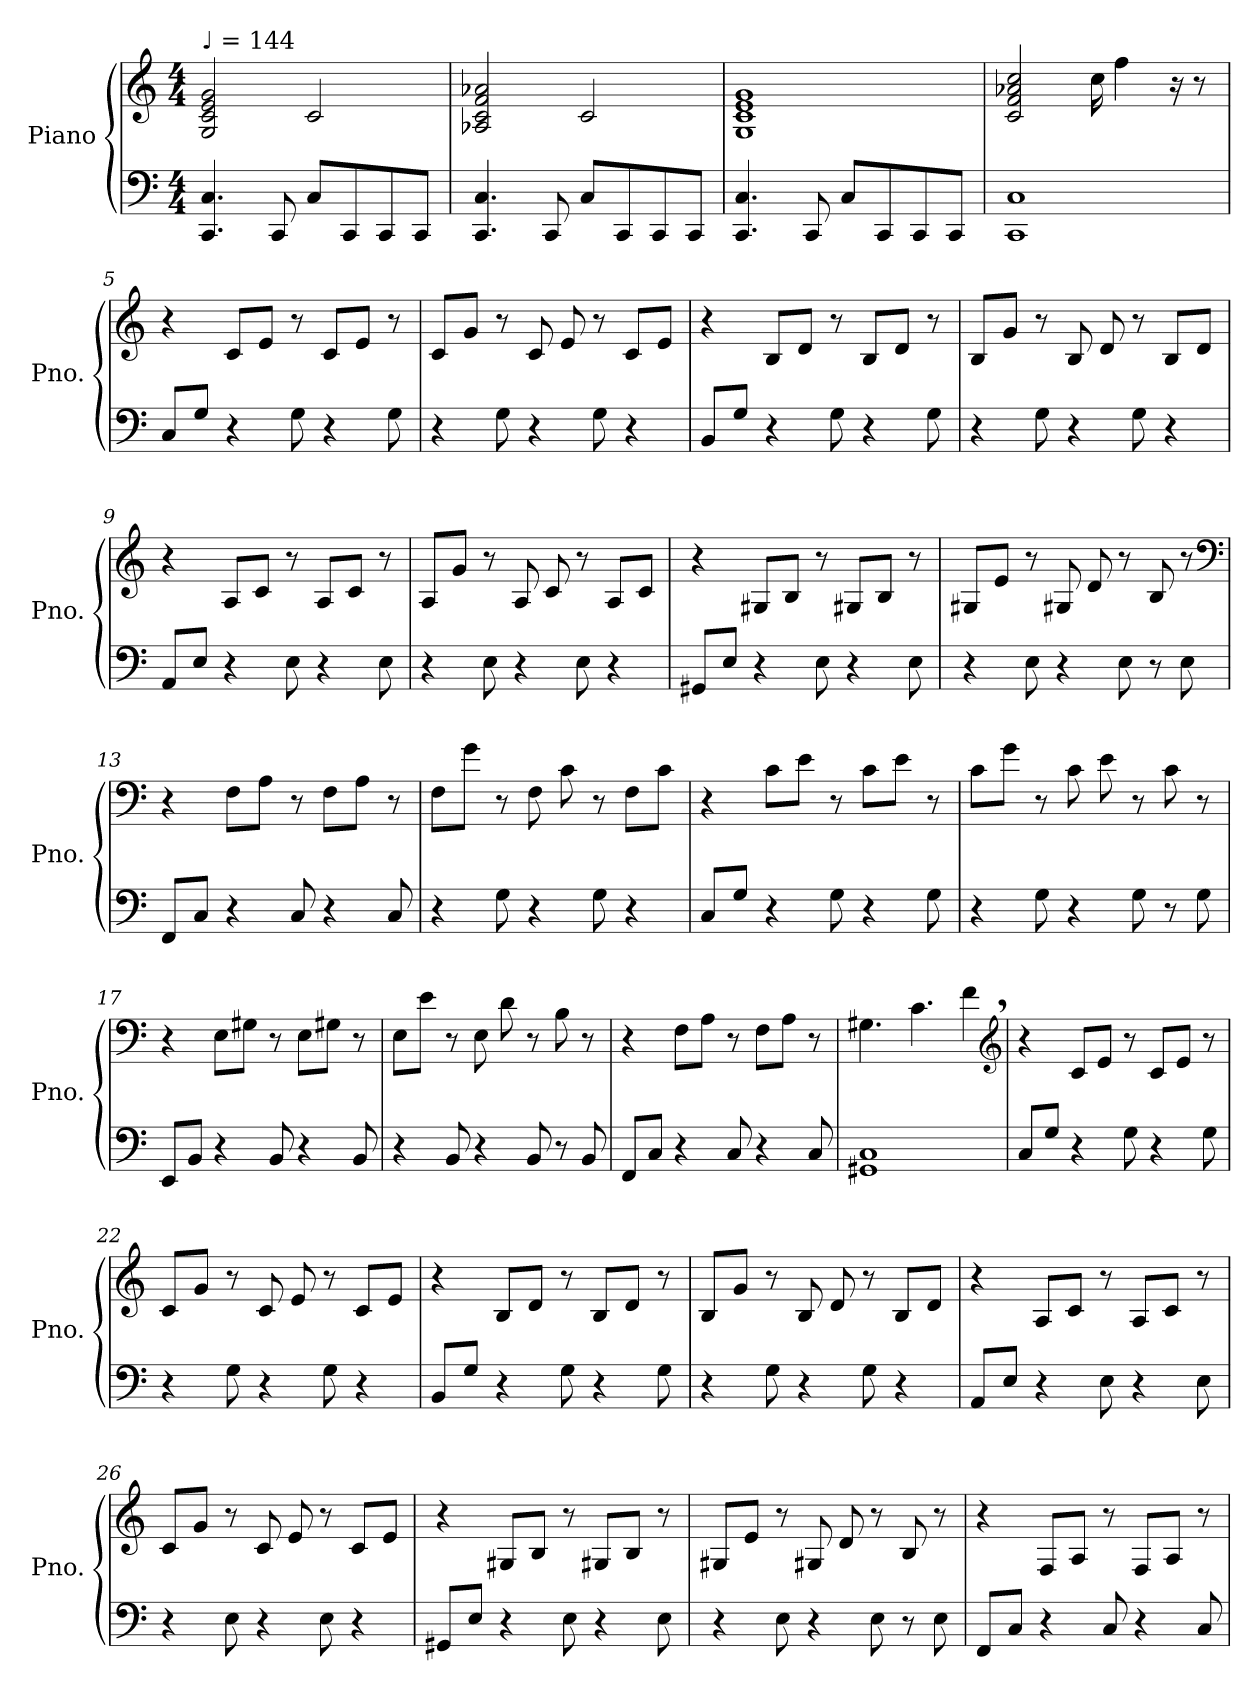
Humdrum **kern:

**kern	**kern
*part1	*part1
*staff2	*staff1
*I"Piano	*
*I'Pno.	*
*clefF4	*clefG2
*k[]	*k[]
*C:	*C:
*M4/4	*M4/4
=1	=1
!	!LO:TX:a:t=♩  = 144
4.CC/ 4.C/	2G/ 2c/ 2e/ 2g/
8CC/	.
8C/L	2c/
8CC/	.
8CC/	.
8CC/J	.
=2	=2
4.CC/ 4.C/	2A-X/ 2c/ 2f/ 2a-X/
8CC/	.
8C/L	2c/
8CC/	.
8CC/	.
8CC/J	.
=3	=3
4.CC/ 4.C/	1G 1c 1e 1g
8CC/	.
8C/L	.
8CC/	.
8CC/	.
8CC/J	.
=4	=4
1CC 1C	2c/ 2f/ 2a-X/ 2cc/
.	16cc\
.	4ff\
.	16r
.	8r
=5	=5
8C/L	4r
8G/J	.
4r	8c/L
.	8e/J
8G\	8r
4r	8c/L
.	8e/J
8G\	8r
=6	=6
4r	8c/L
.	8g/J
8G\	8r
4r	8c/
.	8e/
8G\	8r
4r	8c/L
.	8e/J
!!LO:LB:g=z
=7	=7
8BB/L	4r
8G/J	.
4r	8B/L
.	8d/J
8G\	8r
4r	8B/L
.	8d/J
8G\	8r
=8	=8
4r	8B/L
.	8g/J
8G\	8r
4r	8B/
.	8d/
8G\	8r
4r	8B/L
.	8d/J
=9	=9
8AA/L	4r
8E/J	.
4r	8A/L
.	8c/J
8E\	8r
4r	8A/L
.	8c/J
8E\	8r
=10	=10
4r	8A/L
.	8g/J
8E\	8r
4r	8A/
.	8c/
8E\	8r
4r	8A/L
.	8c/J
=11	=11
8GG#X/L	4r
8E/J	.
4r	8G#X/L
.	8B/J
8E\	8r
4r	8G#X/L
.	8B/J
8E\	8r
!!LO:LB:g=z
=12	=12
4r	8G#X/L
.	8e/J
8E\	8r
4r	8G#X/
.	8d/
8E\	8r
8r	8B/
8E\	8r
*	*clefF4
=13	=13
8FF/L	4r
8C/J	.
4r	8F\L
.	8A\J
8C/	8r
4r	8F\L
.	8A\J
8C/	8r
=14	=14
4r	8F\L
.	8g\J
8G\	8r
4r	8F\
.	8c\
8G\	8r
4r	8F\L
.	8c\J
=15	=15
8C/L	4r
8G/J	.
4r	8c\L
.	8e\J
8G\	8r
4r	8c\L
.	8e\J
8G\	8r
=16	=16
4r	8c\L
.	8g\J
8G\	8r
4r	8c\
.	8e\
8G\	8r
8r	8c\
8G\	8r
!!LO:LB:g=z
=17	=17
8EE/L	4r
8BB/J	.
4r	8E\L
.	8G#X\J
8BB/	8r
4r	8E\L
.	8G#X\J
8BB/	8r
=18	=18
4r	8E\L
.	8e\J
8BB/	8r
4r	8E\
.	8d\
8BB/	8r
8r	8B\
8BB/	8r
=19	=19
8FF/L	4r
8C/J	.
4r	8F\L
.	8A\J
8C/	8r
4r	8F\L
.	8A\J
8C/	8r
=20	=20
1GG#X 1C	4.G#X\
.	4.c\
.	4f,\
*	*clefG2
=21	=21
8C/L	4r
8G/J	.
4r	8c/L
.	8e/J
8G\	8r
4r	8c/L
.	8e/J
8G\	8r
!!LO:LB:g=z
=22	=22
4r	8c/L
.	8g/J
8G\	8r
4r	8c/
.	8e/
8G\	8r
4r	8c/L
.	8e/J
=23	=23
8BB/L	4r
8G/J	.
4r	8B/L
.	8d/J
8G\	8r
4r	8B/L
.	8d/J
8G\	8r
=24	=24
4r	8B/L
.	8g/J
8G\	8r
4r	8B/
.	8d/
8G\	8r
4r	8B/L
.	8d/J
=25	=25
8AA/L	4r
8E/J	.
4r	8A/L
.	8c/J
8E\	8r
4r	8A/L
.	8c/J
8E\	8r
=26	=26
4r	8c/L
.	8g/J
8E\	8r
4r	8c/
.	8e/
8E\	8r
4r	8c/L
.	8e/J
!!LO:LB:g=z
=27	=27
8GG#X/L	4r
8E/J	.
4r	8G#X/L
.	8B/J
8E\	8r
4r	8G#X/L
.	8B/J
8E\	8r
=28	=28
4r	8G#X/L
.	8e/J
8E\	8r
4r	8G#X/
.	8d/
8E\	8r
8r	8B/
8E\	8r
=29	=29
8FF/L	4r
8C/J	.
4r	8F/L
.	8A/J
8C/	8r
4r	8F/L
.	8A/J
8C/	8r
=	=
*-	*-
